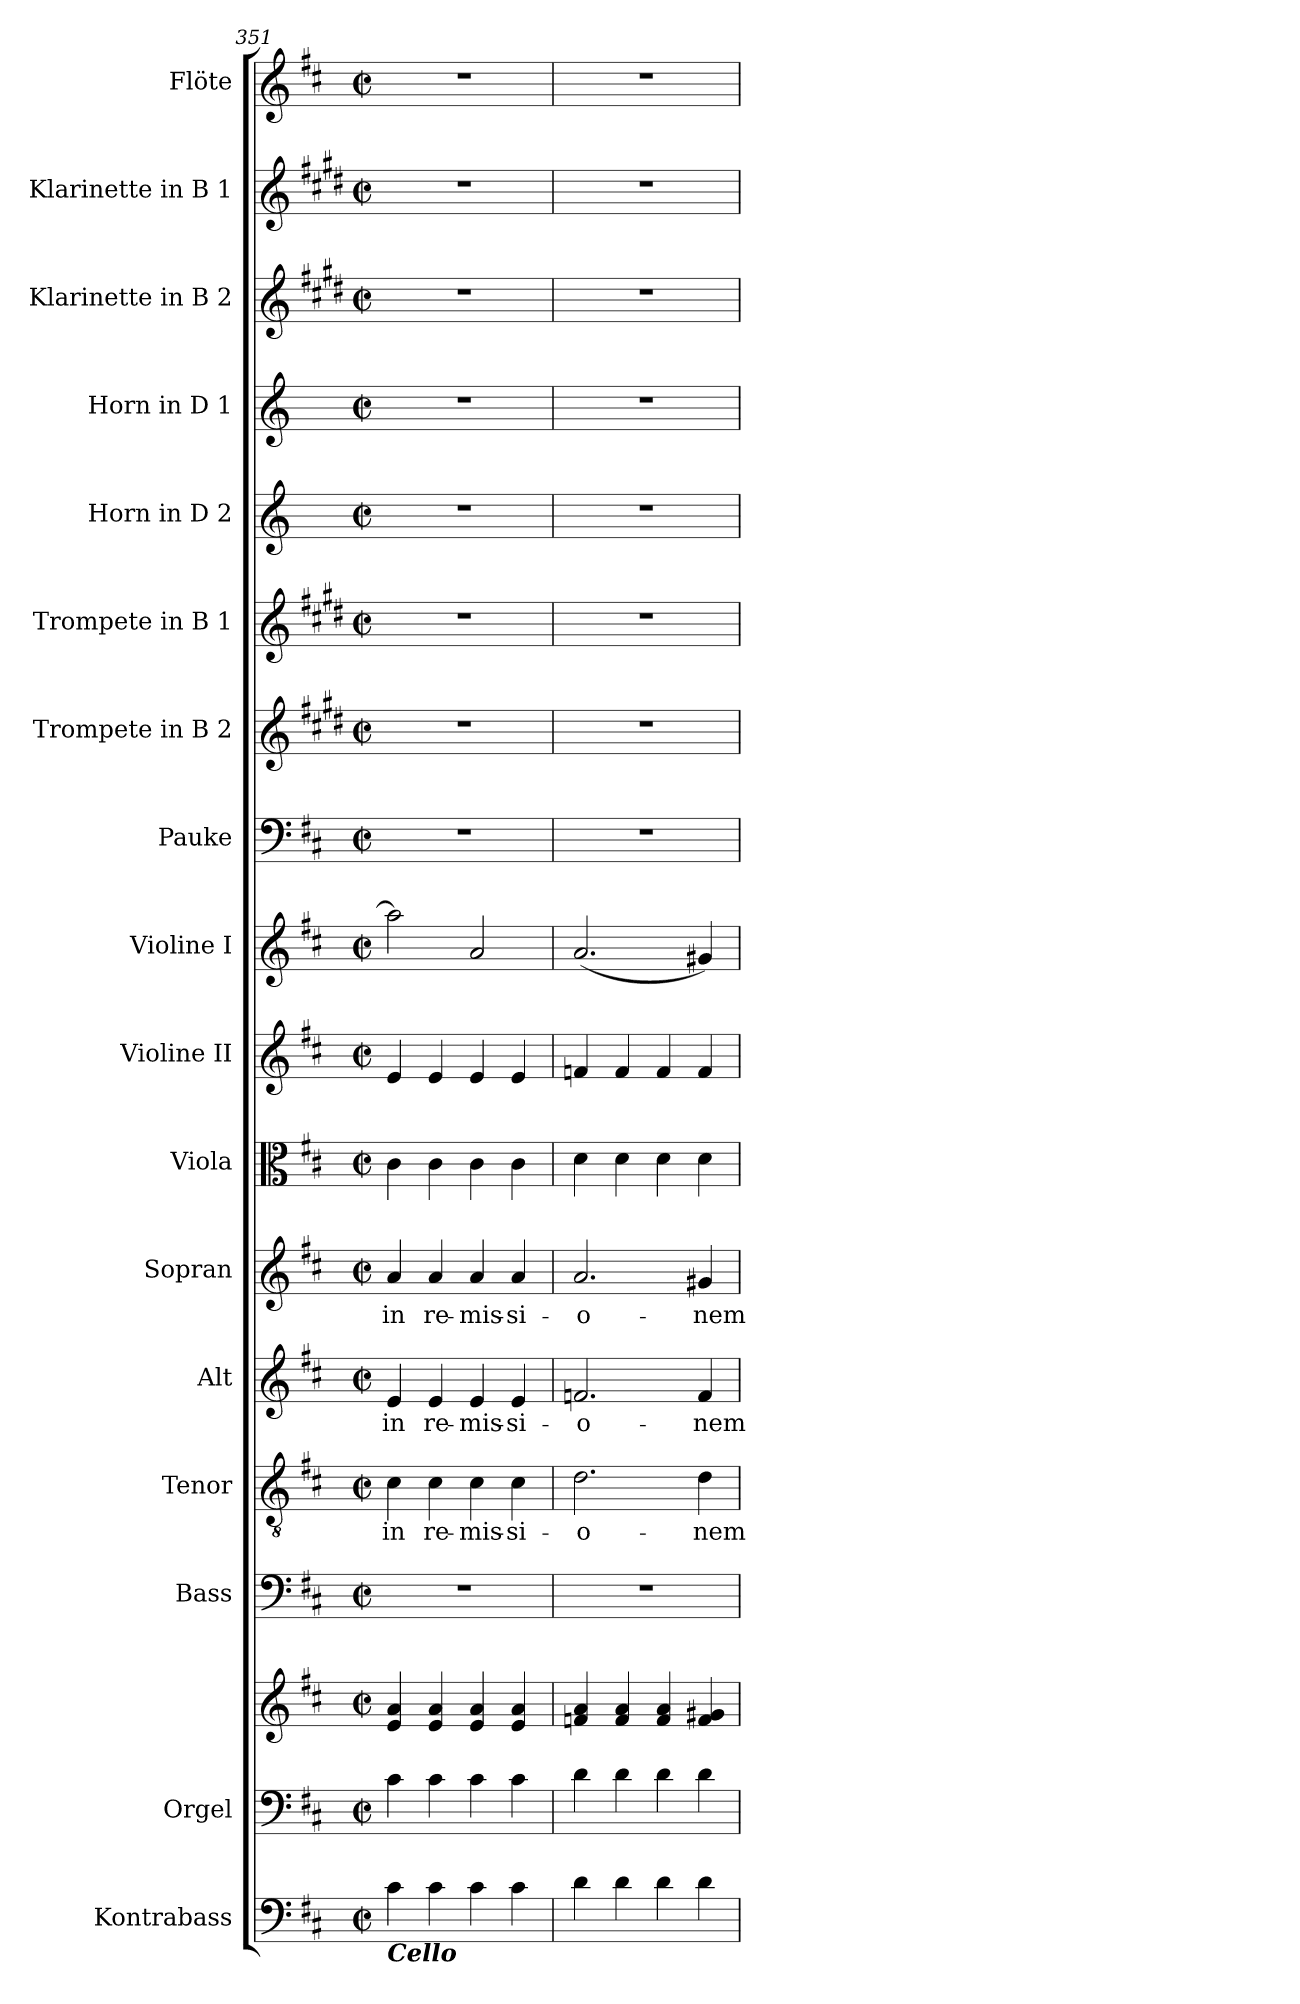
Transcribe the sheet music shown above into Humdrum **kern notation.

**kern	**kern	**kern	**kern	**kern	**text	**kern	**text	**kern	**text	**kern	**kern	**kern	**kern	**kern	**kern	**kern	**kern	**kern	**kern	**kern
*part17	*part16	*part16	*part15	*part14	*part14	*part13	*part13	*part12	*part12	*part11	*part10	*part9	*part8	*part7	*part6	*part5	*part4	*part3	*part2	*part1
*staff18	*staff17	*staff16	*staff15	*staff14	*staff14	*staff13	*staff13	*staff12	*staff12	*staff11	*staff10	*staff9	*staff8	*staff7	*staff6	*staff5	*staff4	*staff3	*staff2	*staff1
*I"Kontrabass	*I"Orgel	*	*I"Bass	*I"Tenor	*	*I"Alt	*	*I"Sopran	*	*I"Viola	*I"Violine II	*I"Violine I	*I"Pauke	*I"Trompete in B 2	*I"Trompete in B 1	*I"Horn in D 2	*I"Horn in D 1	*I"Klarinette in B 2	*I"Klarinette in B 1	*I"Flöte
*I'Kb.	*I'Org.	*	*I'B	*I'T	*	*I'A	*	*I'S	*	*I'Vla.	*I'Vl. II	*I'Vl. I	*I'Pk.	*I'Trp. 2	*I'Trp. 1	*I'Hrn. 2	*I'Hrn. 1	*I'Kl. 2	*I'Kl. 1	*I'Fl.
*clefF4	*clefF4	*clefG2	*clefF4	*clefGv2	*	*clefG2	*	*clefG2	*	*clefC3	*clefG2	*clefG2	*clefF4	*clefG2	*clefG2	*clefG2	*clefG2	*clefG2	*clefG2	*clefG2
*ITrd7c12	*	*	*	*	*	*	*	*	*	*	*	*	*	*ITrd1c2	*ITrd1c2	*ITrd-1c-2	*ITrd-1c-2	*ITrd1c2	*ITrd1c2	*
*k[f#c#]	*k[f#c#]	*k[f#c#]	*k[f#c#]	*k[f#c#]	*	*k[f#c#]	*	*k[f#c#]	*	*k[f#c#]	*k[f#c#]	*k[f#c#]	*k[f#c#]	*k[f#c#]	*k[f#c#]	*k[f#c#]	*k[f#c#]	*k[f#c#]	*k[f#c#]	*k[f#c#]
*D:	*D:	*D:	*D:	*D:	*	*D:	*	*D:	*	*D:	*D:	*D:	*D:	*D:	*D:	*D:	*D:	*D:	*D:	*D:
*M2/2	*M2/2	*M2/2	*M2/2	*M2/2	*	*M2/2	*	*M2/2	*	*M2/2	*M2/2	*M2/2	*M2/2	*M2/2	*M2/2	*M2/2	*M2/2	*M2/2	*M2/2	*M2/2
*met(c|)	*met(c|)	*met(c|)	*met(c|)	*met(c|)	*	*met(c|)	*	*met(c|)	*	*met(c|)	*met(c|)	*met(c|)	*met(c|)	*met(c|)	*met(c|)	*met(c|)	*met(c|)	*met(c|)	*met(c|)	*met(c|)
=351	=351	=351	=351	=351	=351	=351	=351	=351	=351	=351	=351	=351	=351	=351	=351	=351	=351	=351	=351	=351
!LO:TX:b:Bi:t=Cello	!	!	!	!	!	!	!	!	!	!	!	!	!	!	!	!	!	!	!	!
!	!	!	!	!	!LO:LY:b	!	!LO:LY:b	!	!LO:LY:b	!	!	!	!	!	!	!	!	!	!	!
4C#\	4c#\	4e/ 4a/	1r	4c#\	in	4e/	in	4a/	in	4c#\	4e/	2aa\]	1r	1r	1r	1r	1r	1r	1r	1r
!	!	!	!	!	!LO:LY:b	!	!LO:LY:b	!	!LO:LY:b	!	!	!	!	!	!	!	!	!	!	!
4C#\	4c#\	4e/ 4a/	.	4c#\	re-	4e/	re-	4a/	re-	4c#\	4e/	.	.	.	.	.	.	.	.	.
!	!	!	!	!	!LO:LY:b	!	!LO:LY:b	!	!LO:LY:b	!	!	!	!	!	!	!	!	!	!	!
4C#\	4c#\	4e/ 4a/	.	4c#\	-mis-	4e/	-mis-	4a/	-mis-	4c#\	4e/	2a/	.	.	.	.	.	.	.	.
!	!	!	!	!	!LO:LY:b	!	!LO:LY:b	!	!LO:LY:b	!	!	!	!	!	!	!	!	!	!	!
4C#\	4c#\	4e/ 4a/	.	4c#\	-si-	4e/	-si-	4a/	-si-	4c#\	4e/	.	.	.	.	.	.	.	.	.
!!LO:PB:g=z
=352	=352	=352	=352	=352	=352	=352	=352	=352	=352	=352	=352	=352	=352	=352	=352	=352	=352	=352	=352	=352
!	!	!	!	!	!LO:LY:b	!	!LO:LY:b	!	!LO:LY:b	!	!	!	!	!	!	!	!	!	!	!
4D\	4d\	4fn/ 4a/	1r	2.d\	-o-	2.fn/	-o-	2.a/	-o-	4d\	4fn/	(<2.a/	1r	1r	1r	1r	1r	1r	1r	1r
4D\	4d\	4f/ 4a/	.	.	.	.	.	.	.	4d\	4f/	.	.	.	.	.	.	.	.	.
4D\	4d\	4f/ 4a/	.	.	.	.	.	.	.	4d\	4f/	.	.	.	.	.	.	.	.	.
!	!	!	!	!	!LO:LY:b	!	!LO:LY:b	!	!LO:LY:b	!	!	!	!	!	!	!	!	!	!	!
4D\	4d\	4f/ 4g#X/	.	4d\	-nem	4f/	-nem	4g#X/	-nem	4d\	4f/	4g#X/)	.	.	.	.	.	.	.	.
=	=	=	=	=	=	=	=	=	=	=	=	=	=	=	=	=	=	=	=	=
*-	*-	*-	*-	*-	*-	*-	*-	*-	*-	*-	*-	*-	*-	*-	*-	*-	*-	*-	*-	*-
